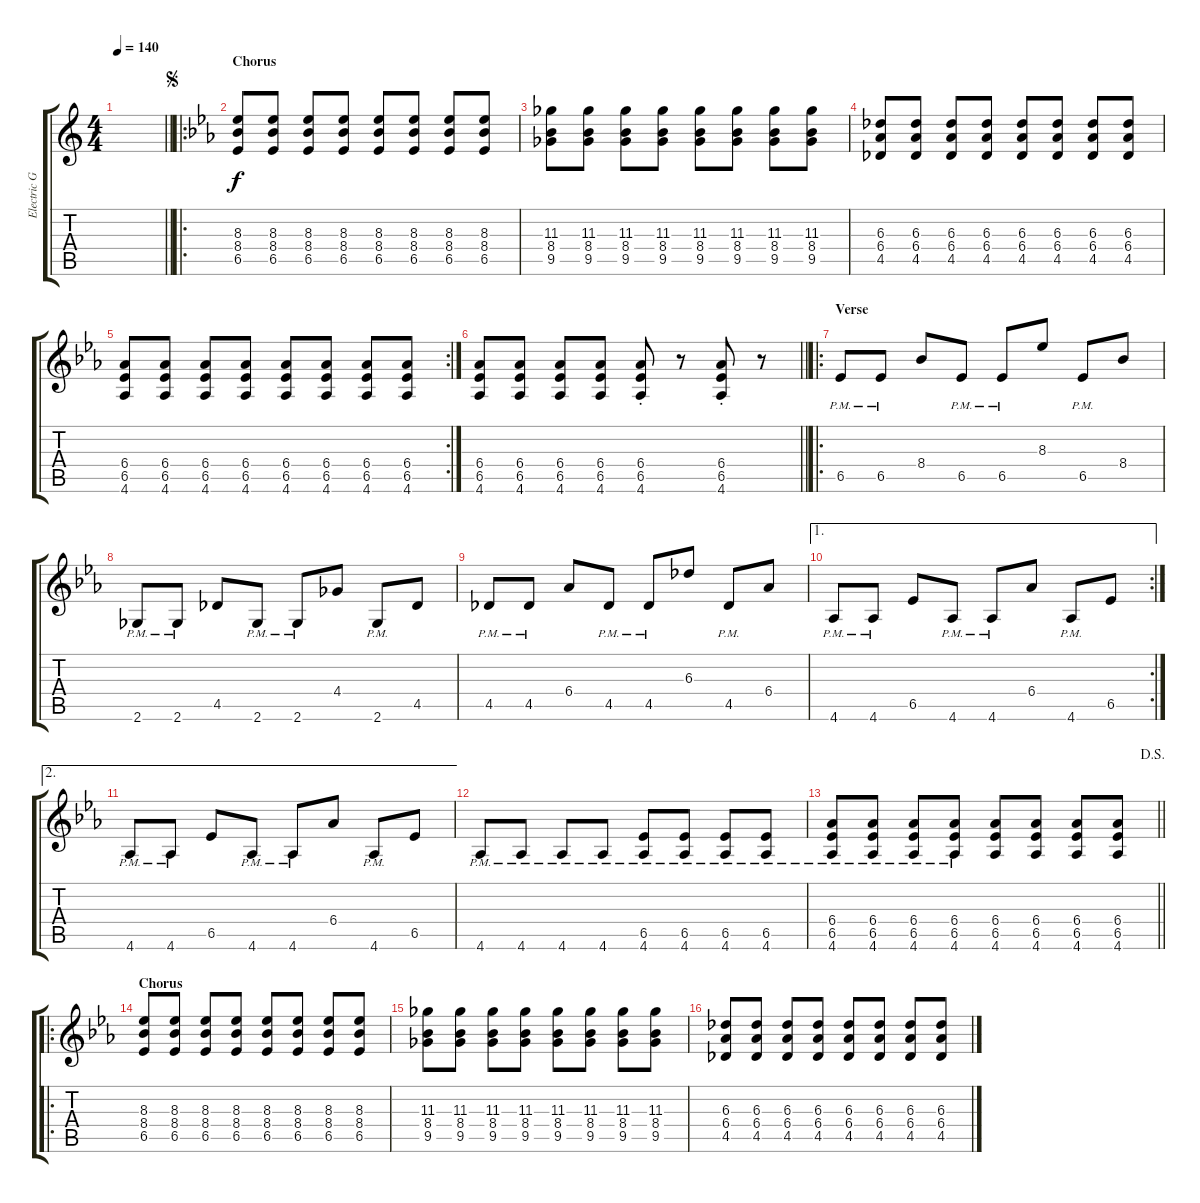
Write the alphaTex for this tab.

\track ("Electric Guitar (Jordan)" "Electric G") {instrument overdrivenguitar}
\staff {score tabs}
\tuning (E4 B3 G3 D3 A2 E2) {hide}
\ts (4 4)
\tempo 140
\clef g2
\barLineRight lightlight
\ks c
|
\ro
\section ("" "Chorus")
\jump segno
\ks cminor
(8.3 8.4 6.5).8 (8.3 8.4 6.5).8 (8.3 8.4 6.5).8 (8.3 8.4 6.5).8 (8.3 8.4 6.5).8 (8.3 8.4 6.5).8 (8.3 8.4 6.5).8 (8.3 8.4 6.5).8 |
(11.3 8.4 9.5).8 (11.3 8.4 9.5).8 (11.3 8.4 9.5).8 (11.3 8.4 9.5).8 (11.3 8.4 9.5).8 (11.3 8.4 9.5).8 (11.3 8.4 9.5).8 (11.3 8.4 9.5).8 |
(6.3 6.4 4.5).8 (6.3 6.4 4.5).8 (6.3 6.4 4.5).8 (6.3 6.4 4.5).8 (6.3 6.4 4.5).8 (6.3 6.4 4.5).8 (6.3 6.4 4.5).8 (6.3 6.4 4.5).8 |
\rc 2
(6.4 6.5 4.6).8 (6.4 6.5 4.6).8 (6.4 6.5 4.6).8 (6.4 6.5 4.6).8 (6.4 6.5 4.6).8 (6.4 6.5 4.6).8 (6.4 6.5 4.6).8 (6.4 6.5 4.6).8 |
\barLineRight lightlight
(6.4 6.5 4.6).8 (6.4 6.5 4.6).8 (6.4 6.5 4.6).8 (6.4 6.5 4.6).8 (6.4{st} 6.5{st} 4.6{st}).8 r.8 (6.4{st} 6.5{st} 4.6{st}).8 r.8 |
\ro
\section ("" "Verse")
6.5{pm}.8 6.5{pm}.8 8.4.8 6.5{pm}.8 6.5{pm}.8 8.3.8 6.5{pm}.8 8.4.8 |
2.6{pm}.8 2.6{pm}.8 4.5.8 2.6{pm}.8 2.6{pm}.8 4.4.8 2.6{pm}.8 4.5.8 |
4.5{pm}.8 4.5{pm}.8 6.4.8 4.5{pm}.8 4.5{pm}.8 6.3.8 4.5{pm}.8 6.4.8 |
\ae 1
\rc 2
4.6{pm}.8 4.6{pm}.8 6.5.8 4.6{pm}.8 4.6{pm}.8 6.4.8 4.6{pm}.8 6.5.8 |
\ae 2
4.6{pm}.8 4.6{pm}.8 6.5.8 4.6{pm}.8 4.6{pm}.8 6.4.8 4.6{pm}.8 6.5.8 |
4.6{pm}.8 4.6{pm}.8 4.6{pm}.8 4.6{pm}.8 (6.5{pm} 4.6{pm}).8 (6.5{pm} 4.6{pm}).8 (6.5{pm} 4.6{pm}).8 (6.5{pm} 4.6{pm}).8 |
\jump dalsegno
\barLineRight lightlight
(6.4{pm} 6.5{pm} 4.6{pm}).8 (6.4{pm} 6.5{pm} 4.6{pm}).8 (6.4{pm} 6.5{pm} 4.6{pm}).8 (6.4{pm} 6.5{pm} 4.6{pm}).8 (6.4 6.5 4.6).8 (6.4 6.5 4.6).8 (6.4 6.5 4.6).8 (6.4 6.5 4.6).8 |
\ro
\section ("" "Chorus")
(8.3 8.4 6.5).8 (8.3 8.4 6.5).8 (8.3 8.4 6.5).8 (8.3 8.4 6.5).8 (8.3 8.4 6.5).8 (8.3 8.4 6.5).8 (8.3 8.4 6.5).8 (8.3 8.4 6.5).8 |
(11.3 8.4 9.5).8 (11.3 8.4 9.5).8 (11.3 8.4 9.5).8 (11.3 8.4 9.5).8 (11.3 8.4 9.5).8 (11.3 8.4 9.5).8 (11.3 8.4 9.5).8 (11.3 8.4 9.5).8 |
(6.3 6.4 4.5).8 (6.3 6.4 4.5).8 (6.3 6.4 4.5).8 (6.3 6.4 4.5).8 (6.3 6.4 4.5).8 (6.3 6.4 4.5).8 (6.3 6.4 4.5).8 (6.3 6.4 4.5).8
